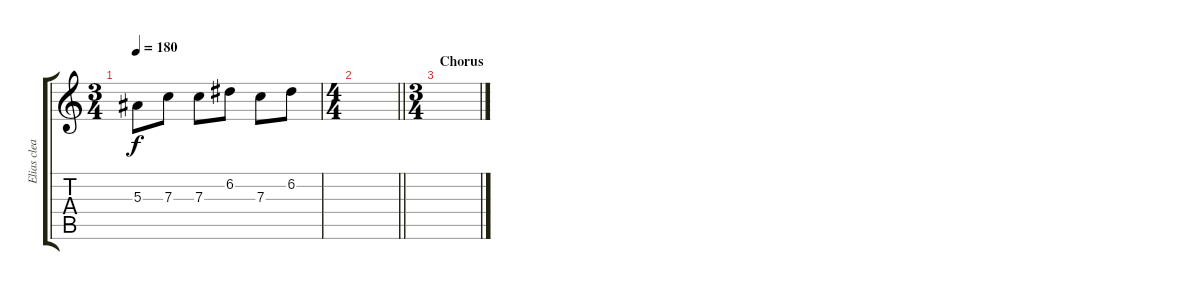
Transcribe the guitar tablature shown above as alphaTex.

\track ("Elias clean" "Elias clea") {instrument electricguitarclean}
\staff {score tabs}
\tuning (D4 A3 F3 C3 G2 C2) {hide}
\ts (3 4)
\tempo 180
\clef g2
\ks c
5.3.8{dy f} 7.3.8 7.3.8 6.2.8 7.3.8 6.2.8 |
\ts (4 4)
\barLineRight lightlight
|
\ts (3 4)
\section ("" "Chorus")
